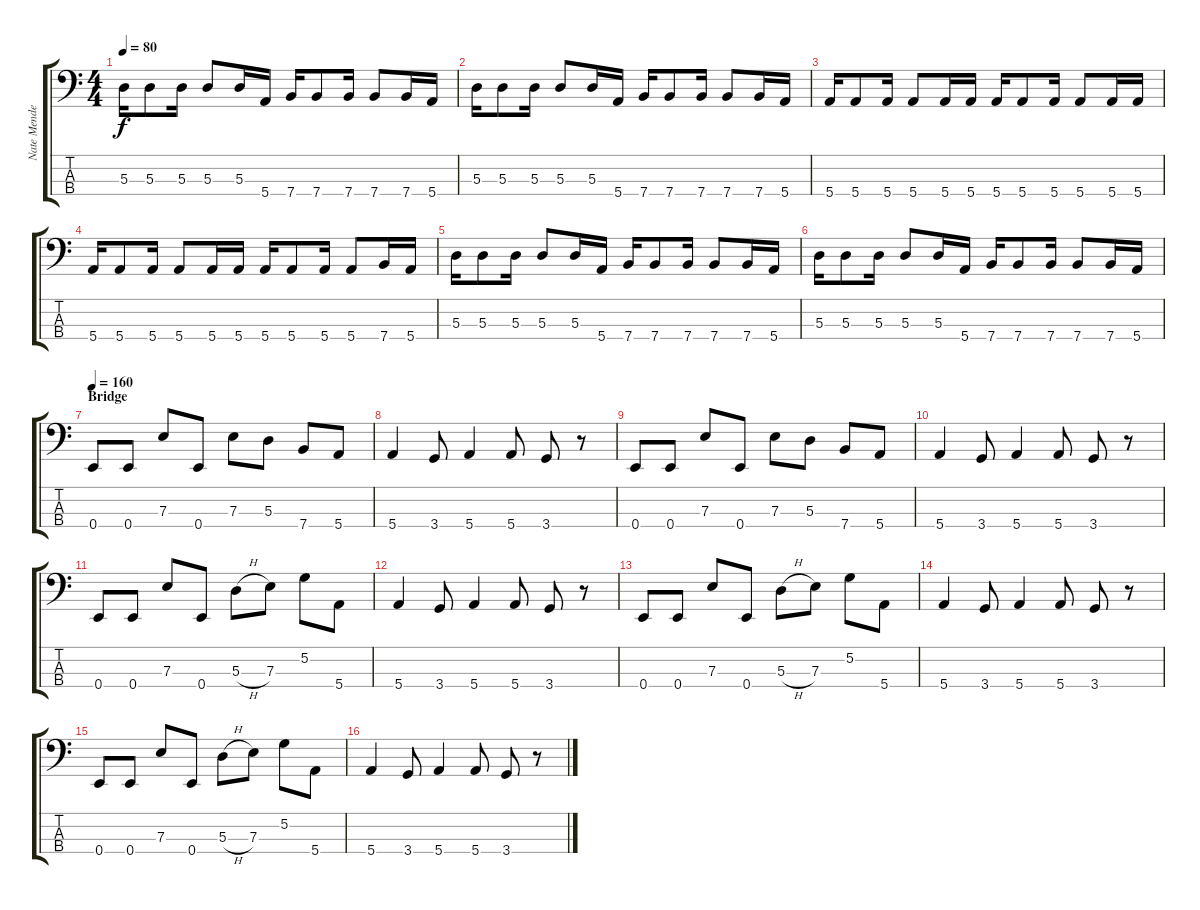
\track ("Nate Mendel" "Nate Mende") {instrument electricbasspick}
\staff {score tabs}
\tuning (G2 D2 A1 E1) {hide}
\ts (4 4)
\tempo 80
\clef f4
\ks c
5.3.16{dy f} 5.3.8 5.3.16 5.3.8 5.3.16 5.4.16 7.4.16 7.4.8 7.4.16 7.4.8 7.4.16 5.4.16 |
5.3.16 5.3.8 5.3.16 5.3.8 5.3.16 5.4.16 7.4.16 7.4.8 7.4.16 7.4.8 7.4.16 5.4.16 |
5.4.16 5.4.8 5.4.16 5.4.8 5.4.16 5.4.16 5.4.16 5.4.8 5.4.16 5.4.8 5.4.16 5.4.16 |
5.4.16 5.4.8 5.4.16 5.4.8 5.4.16 5.4.16 5.4.16 5.4.8 5.4.16 5.4.8 7.4.16 5.4.16 |
5.3.16 5.3.8 5.3.16 5.3.8 5.3.16 5.4.16 7.4.16 7.4.8 7.4.16 7.4.8 7.4.16 5.4.16 |
5.3.16 5.3.8 5.3.16 5.3.8 5.3.16 5.4.16 7.4.16 7.4.8 7.4.16 7.4.8 7.4.16 5.4.16 |
\section ("" "Bridge")
\tempo 160
0.4.8 0.4.8 7.3.8 0.4.8 7.3.8 5.3.8 7.4.8 5.4.8 |
5.4.4 3.4.8 5.4.4 5.4.8 3.4.8 r.8 |
0.4.8 0.4.8 7.3.8 0.4.8 7.3.8 5.3.8 7.4.8 5.4.8 |
5.4.4 3.4.8 5.4.4 5.4.8 3.4.8 r.8 |
0.4.8 0.4.8 7.3.8 0.4.8 5.3{h}.8 7.3.8 5.2.8 5.4.8 |
5.4.4 3.4.8 5.4.4 5.4.8 3.4.8 r.8 |
0.4.8 0.4.8 7.3.8 0.4.8 5.3{h}.8 7.3.8 5.2.8 5.4.8 |
5.4.4 3.4.8 5.4.4 5.4.8 3.4.8 r.8 |
0.4.8 0.4.8 7.3.8 0.4.8 5.3{h}.8 7.3.8 5.2.8 5.4.8 |
5.4.4 3.4.8 5.4.4 5.4.8 3.4.8 r.8
